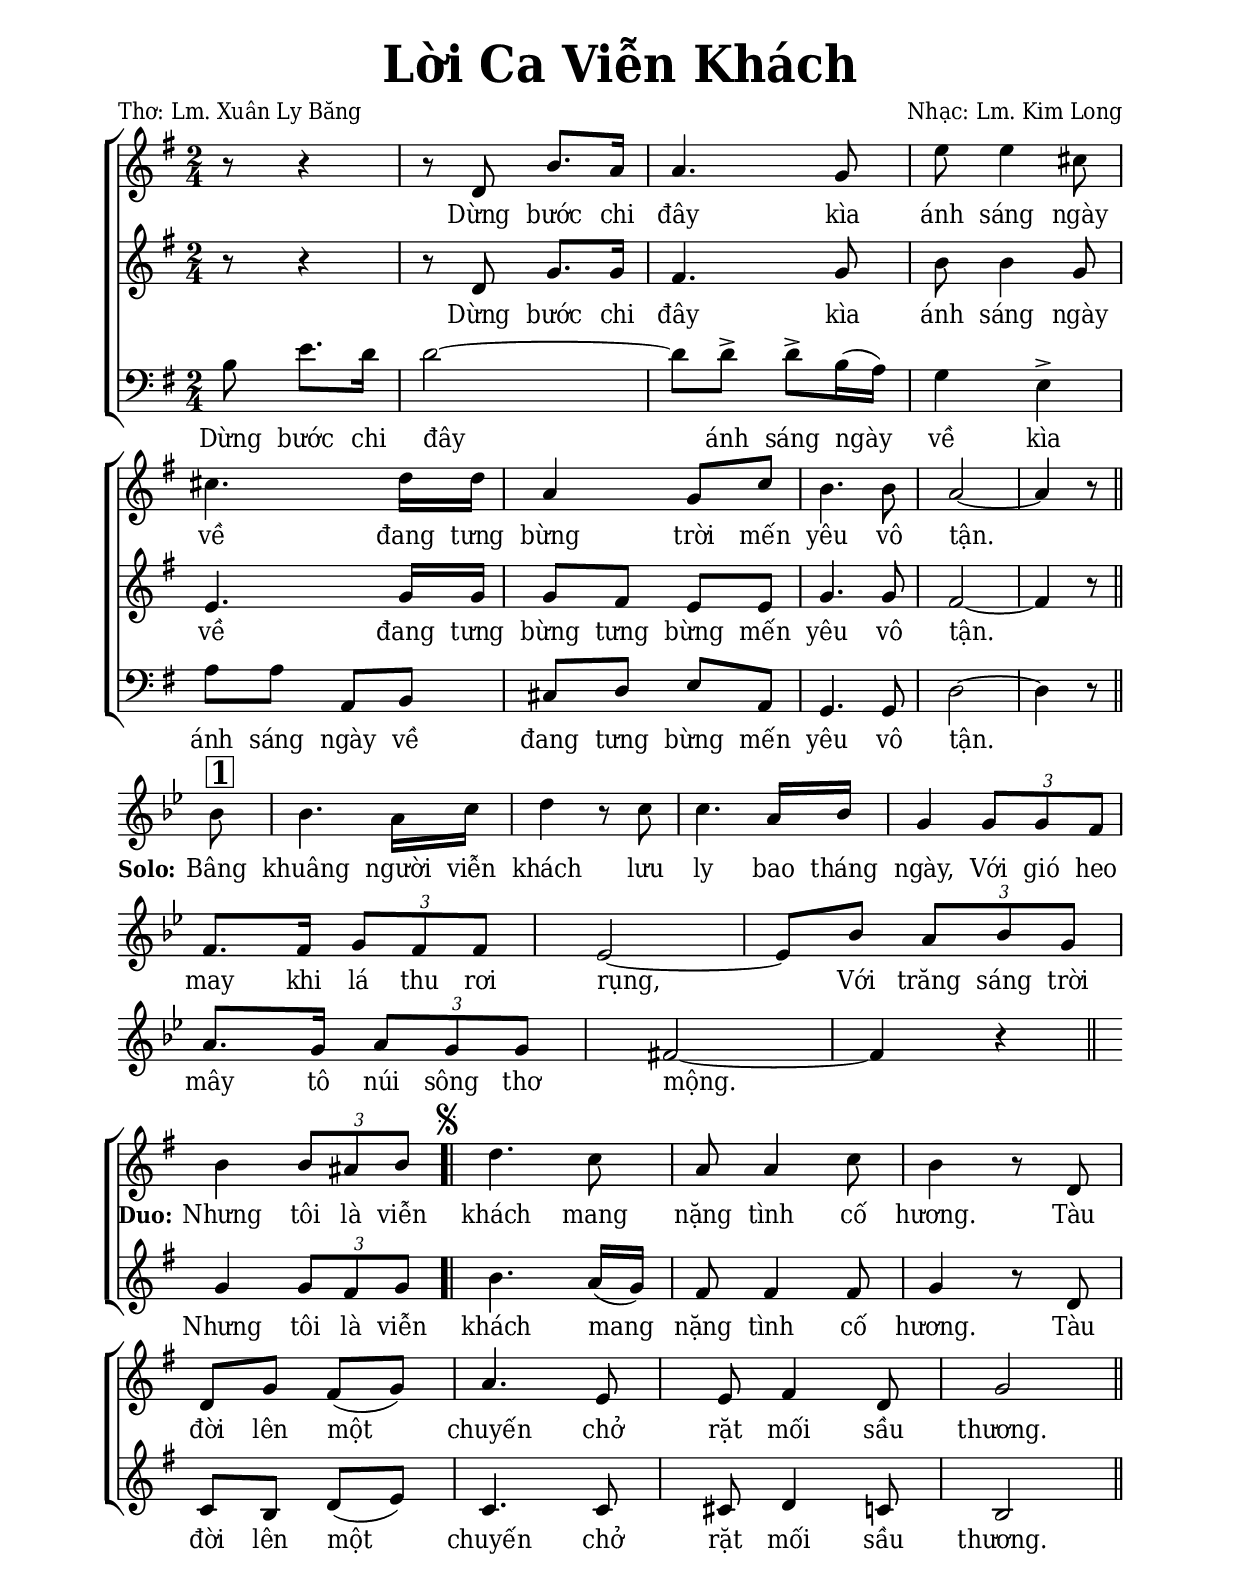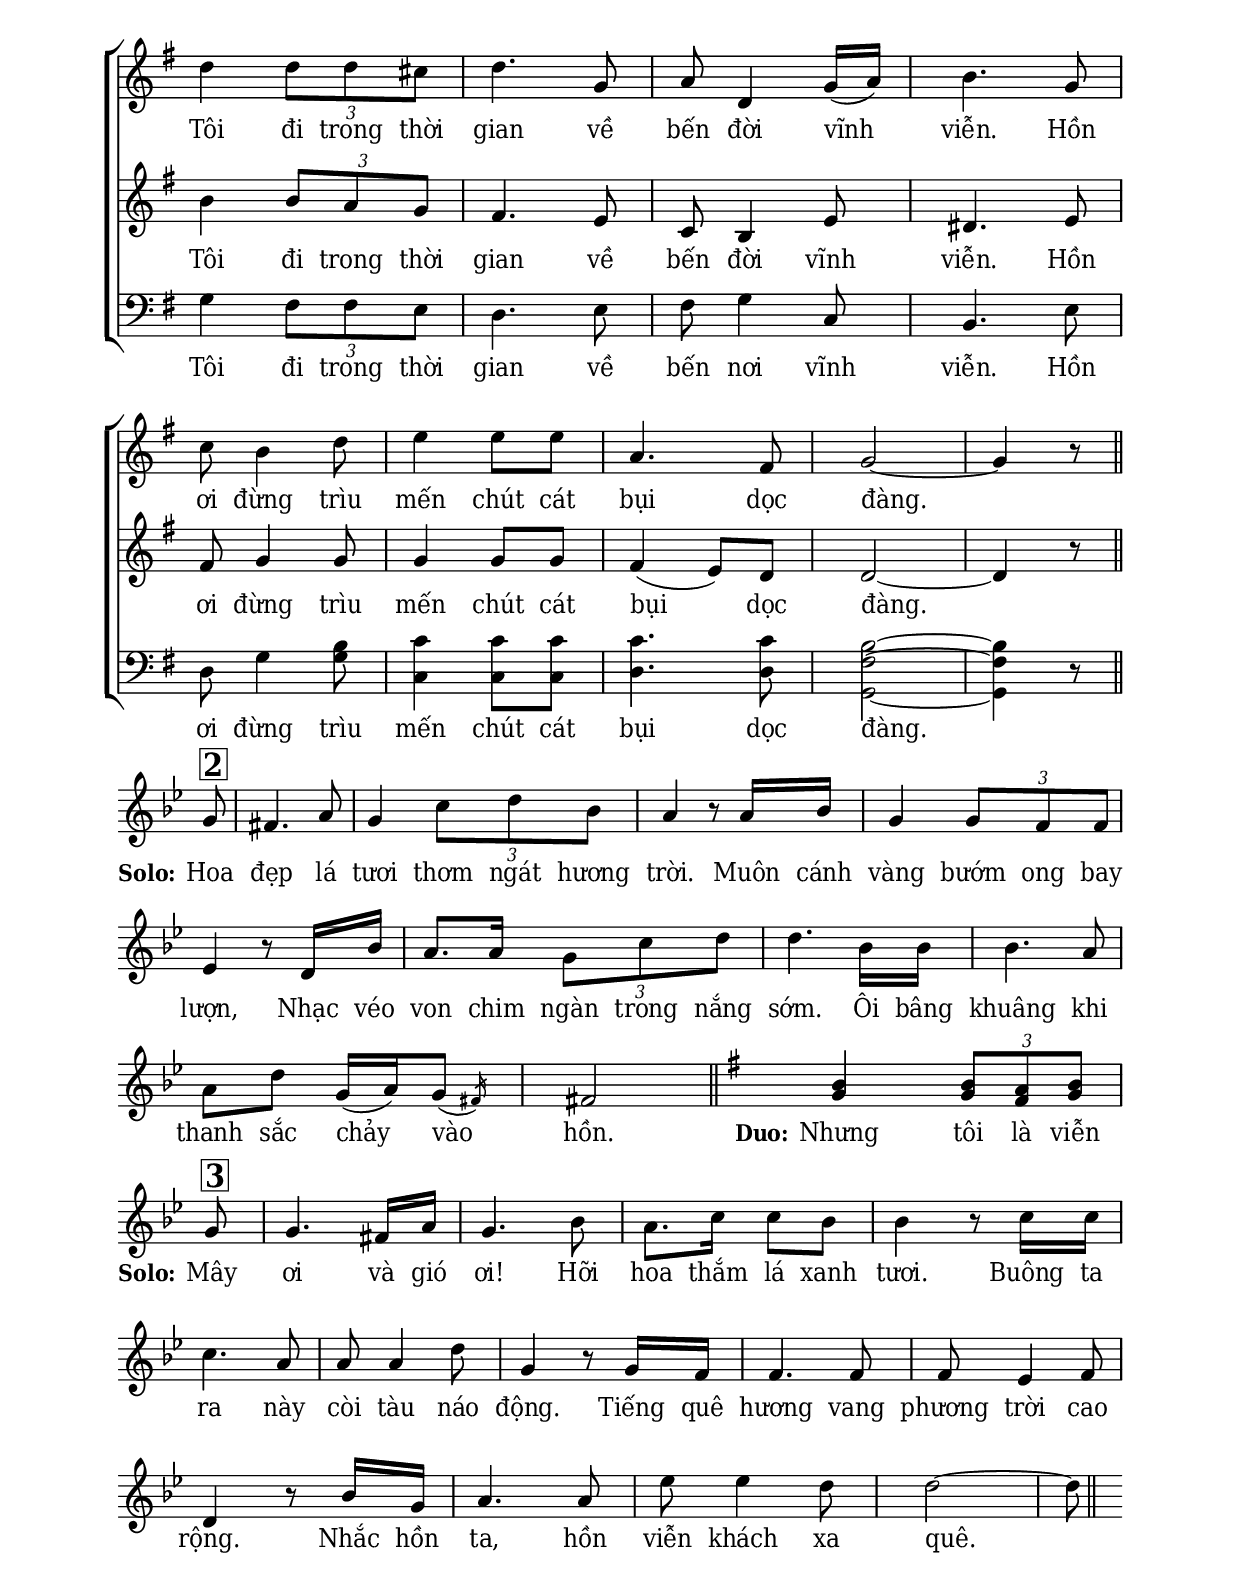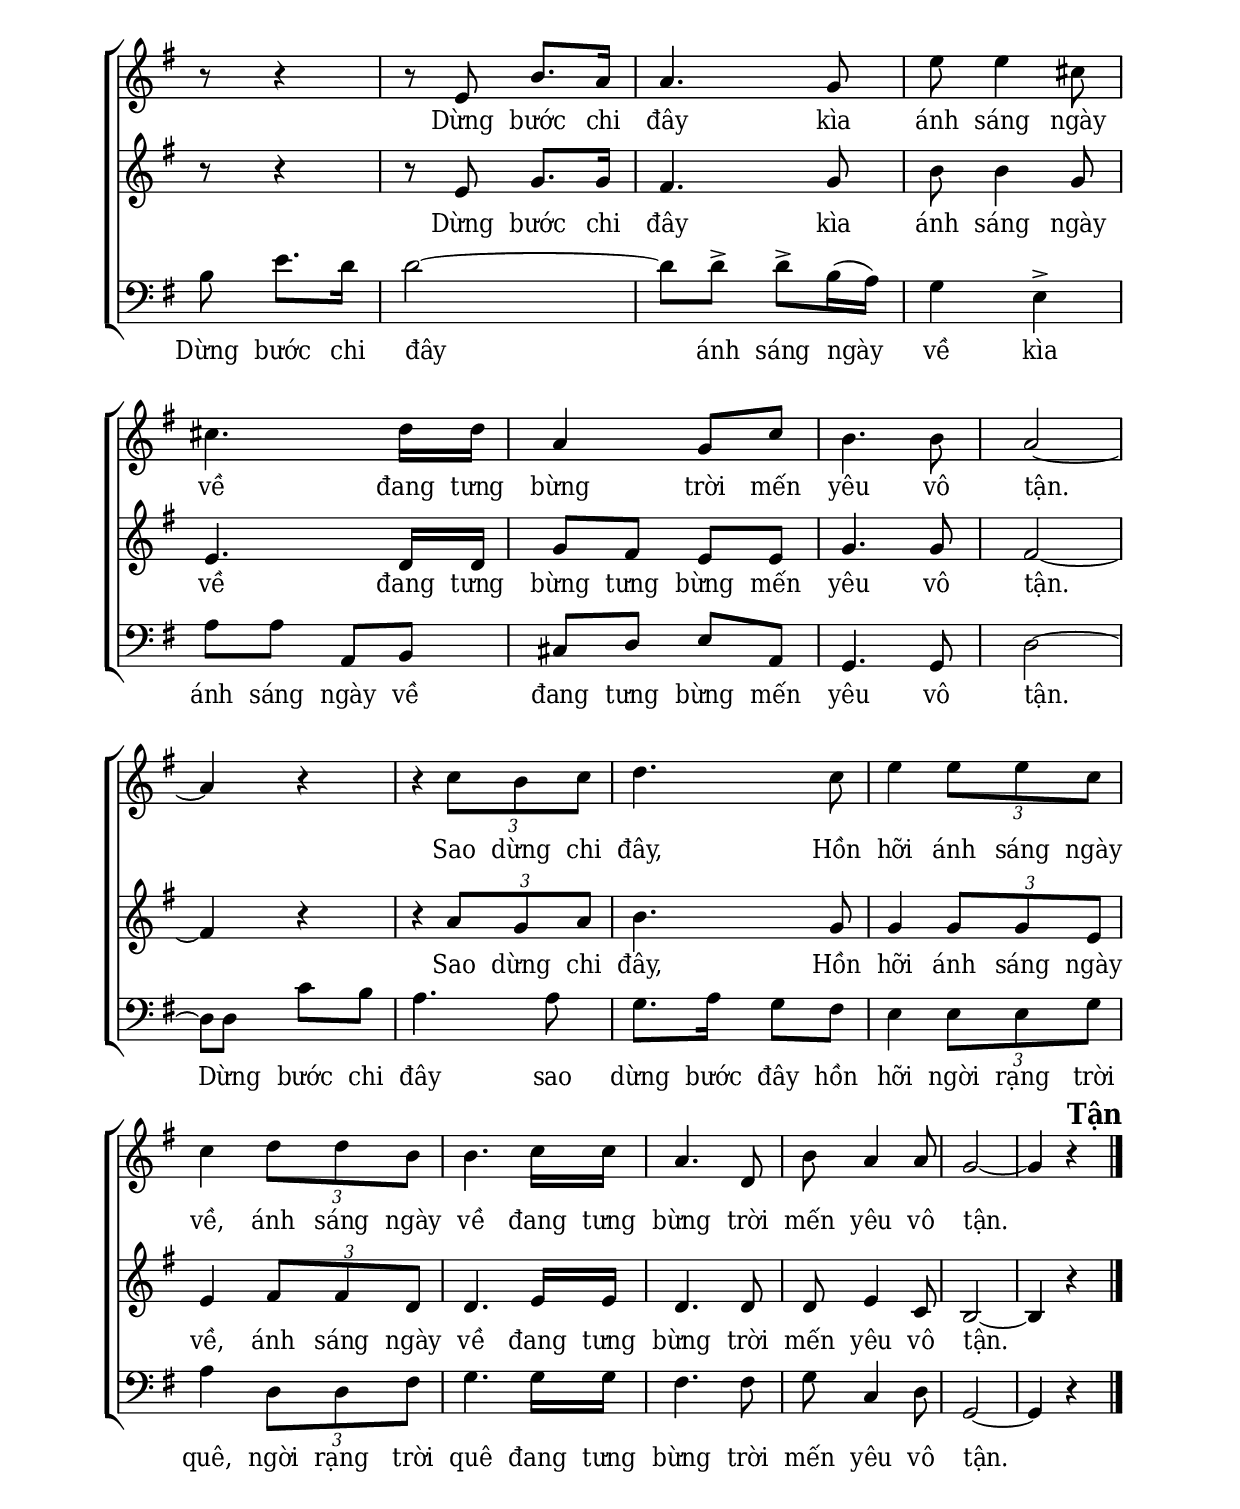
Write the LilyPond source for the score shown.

% Cài đặt chung
\version "2.22.1"
\include "english.ly"

\header {
  title = \markup { \fontsize #3 "Lời Ca Viễn Khách" }
  poet = "Thơ: Lm. Xuân Ly Băng"
  composer = "Nhạc: Lm. Kim Long"
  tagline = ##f
}

% Nhạc
nhacPhienKhucSop = \relative c' {
  \set Staff.printKeyCancellation = ##f
  \set Staff.explicitKeySignatureVisibility = #end-of-line-invisible
  \partial 4. r8 r4 |
  r8 d b'8. a16 |
  a4. g8 |
  e' e4 cs8 |
  cs4. d16 d |
  a4 g8 c |
  b4. b8 |
  a2 ~ |
  a4 r8 \bar "||" \break
  
  \key bf \major
  <>^\markup { \fontsize #3 \box \bold 1 }
  bf8 |
  bf4. a16 c |
  d4 r8 c |
  c4. a16 bf |
  g4 \tuplet 3/2 { g8 g f } |
  f8. f16 \tuplet 3/2 { g8 f f } |
  ef2 ~ |
  ef8 bf' \tuplet 3/2 { a8 bf g } |
  a8. g16 \tuplet 3/2 { a8 g g } |
  fs2 ~ |
  fs4 r \bar "||" \break
  
  \key g \major b4 \tuplet 3/2 { b8 as b }
  \once \override Score.RehearsalMark.font-size = #0.1
  \mark \markup { \musicglyph #"scripts.segno" }
  \bar ".|"
  d4. c8 |
  a a4 c8 |
  b4 r8 d, |
  d g fs (g) |
  a4. e8 |
  e fs4 d8 |
  g2 \bar "||" \break
  
  d'4 \tuplet 3/2 { d8 d cs } |
  d4. g,8 |
  a d,4 g16 (a) |
  b4. g8 |
  c b4 d8 |
  e4 e8 e |
  a,4. fs8 |
  g2 ~ |
  g4 r8 \bar "||" \break
  
  \key bf \major
  <>^\markup { \fontsize #3 \box \bold 2 }
  g8 |
  fs4. a8 |
  g4 \tuplet 3/2 { c8 d bf } |
  a4 r8 a16 bf |
  g4 \tuplet 3/2 { g8 f f } |
  ef4 r8 d16 bf' |
  a8. a16 \tuplet 3/2 { g8 c d } |
  d4. bf16 bf |
  bf4. a8 |
  a d g,16 (a)
  \afterGrace g8 ({
    \override Flag.stroke-style = #"grace"
    fs16)}
  \revert Flag.stroke-style
  |
  fs2 \bar "||"
  \key g \major
  <b g>4 \tuplet 3/2 { <b g>8 <a fs> <b g> }
  | \break
  
  \partial 8
  \key bf \major
  <>^\markup { \fontsize #3 \box \bold 3 }
  g8 |
  g4. fs16 a |
  g4. bf8 |
  a8. c16 c8 bf |
  bf4 r8 c16 c |
  c4. a8 |
  a a4 d8 |
  g,4 r8 g16 f |
  f4. f8 |
  f ef4 f8 |
  d4 r8 bf'16 g |
  a4. a8 |
  ef' ef4 d8 |
  d2 ~ |
  d8 \bar "||" \break
  
  \key g \major
  r8 r4 |
  r8 e, b'8. a16 |
  a4. g8 |
  e' e4 cs8 |
  cs4. d16 d |
  a4 g8 c |
  b4. b8 |
  a2 ~ |
  a4 r |
  r \tuplet 3/2 { c8 b c } |
  d4. c8 |
  e4 \tuplet 3/2 { e8 e c } |
  c4 \tuplet 3/2 { d8 d b } |
  b4. c16 c |
  a4. d,8 |
  b' a4 a8 |
  g2 ~ |
  g4 r
  ^\markup { \fontsize #2 \bold "Tận" }
  \bar "|."
}

nhacPhienKhucAlto = \relative c' {
  \set Staff.printKeyCancellation = ##f
  r8 r4 |
  r8 d g8. g16 |
  fs4. g8 |
  b b4 g8 |
  e4. g16 g |
  g8 fs e e |
  g4. g8 |
  fs2 ~ |
  fs4 r8
  r8
  R2*10
  
  \key g \major
  g4 \tuplet 3/2 { g8 fs g } |
  b4. a16 (g) |
  fs8 fs4 fs8 |
  g4 r8 d |
  c b d (e) |
  c4. c8 |
  cs d4 c!8 |
  b2
  
  b'4 \tuplet 3/2 { b8 a g } |
  fs4. e8 |
  c b4 e8 |
  ds4. e8 |
  fs g4 g8 |
  g4 g8 g |
  fs4 (e8) d |
  d2 ~ |
  d4 r8
  
  r8
  R2*10
  r8
  R2*14
  r8
  
  \key g \major
  r8 r4 |
  r8 e8 g8. g16 |
  fs4. g8 |
  b b4 g8 |
  e4. d16 d |
  g8 fs e e |
  g4. g8 |
  fs2 ~ |
  fs4 r |
  r \tuplet 3/2 { a8 g a } |
  b4. g8 |
  g4 \tuplet 3/2 { g8 g e } |
  e4 \tuplet 3/2 { fs8 fs d } |
  d4. e16 e |
  d4. d8 |
  d e4 c8 |
  b2 ~ |
  b4 r
}

nhacPhienKhucBas = \relative c' {
  \set Staff.printKeyCancellation = ##f
  b8 e8. d16 |
  d2 ~ |
  d8 d ^> d ^> b16 (a) |
  g4 e ^> |
  a8 a a, b |
  cs d e a, |
  g4. g8 |
  d'2 ~ |
  d4 r8
  r8
  R2*18
  
  g4 \tuplet 3/2 { fs8 fs e } |
  d4. e8 |
  fs g4 c,8 |
  b4. e8 |
  d g4
  <<
    {
      b8 |
      c4 c8 c |
      c4. c8 |
      <b fs>2 ~ |
      <b fs>4
    }
    {
      g8 c,4 c8 c |
      d4. d8 |
      g,2 ~ |
      g4
    }
  >>
  r8
  r8 |
  R2*10
  r8
  R2*14
  r8
  
  b'8 e8. d16 |
  d2 ~ |
  d8 d ^> d ^> b16 (a) |
  g4 e ^> |
  a8 a a, b |
  cs d e a, |
  g4. g8 |
  d'2 ~ |
  d8 d c' b |
  a4. a8 |
  g8. a16 g8 fs |
  e4 \tuplet 3/2 { e8 e g } |
  a4 \tuplet 3/2 { d,8 d fs } |
  g4. g16 g |
  fs4. fs8 |
  g8 c,4 d8 |
  g,2 ~ |
  g4 r
}

% Lời
loiPhienKhucSop = \lyricmode {
  Dừng bước chi đây kìa ánh sáng ngày về
  đang tưng bừng trời mến yêu vô tận.
  \set stanza = "Solo:"
  Bâng khuâng người viễn khách lưu ly bao tháng ngày,
  Với gió heo may khi lá thu rơi rụng,
  Với trăng sáng trời mây tô núi sông thơ mộng.
  \set stanza = "Duo:"
  Nhưng tôi là viễn khách mang nặng tình cố hương.
  Tàu đời lên một chuyến chở rặt mối sầu thương.
  
  Tôi đi trong thời gian về bến đời vĩnh viễn.
  Hồn ơi đừng trìu mến chút cát bụi dọc đàng.
  \set stanza = "Solo:"
  Hoa đẹp lá tươi thơm ngát hương trời.
  Muôn cánh vàng bướm ong bay lượn,
  Nhạc véo von chim ngàn trong nắng sớm.
  Ôi bâng khuâng khi thanh sắc chảy vào hồn.
  \set stanza = "Duo:"
  Nhưng tôi là viễn
  
  \set stanza = "Solo:"
  Mây ơi và gió ơi!
  Hỡi hoa thắm lá xanh tươi.
  Buông ta ra này còi tàu náo động.
  Tiếng quê hương vang phương trời cao rộng.
  Nhắc hồn ta, hồn viễn khách xa quê.
  
  Dừng bước chi đây kìa ánh sáng ngày về
  đang tưng bừng trời mến yêu vô tận.
  Sao dừng chi đây, Hồn hỡi ánh sáng ngày về,
  ánh sáng ngày về đang tưng bừng trời mến yêu vô tận.
}

loiPhienKhucAlto = \lyricmode {
  Dừng bước chi đây kìa ánh sáng ngày về
  đang tưng bừng
  tưng bừng mến yêu vô tận.
  Nhưng tôi là viễn khách mang nặng tình cố hương.
  Tàu đời lên một chuyến chở rặt mối sầu thương.
  
  Tôi đi trong thời gian về bến đời vĩnh viễn.
  Hồn ơi đừng trìu mến chút cát bụi dọc đàng.
  
  Dừng bước chi đây kìa ánh sáng ngày về
  đang tưng bừng
  tưng bừng mến yêu vô tận.
  Sao dừng chi đây, Hồn hỡi ánh sáng ngày về,
  ánh sáng ngày về đang tưng bừng trời mến yêu vô tận.
}

loiPhienKhucBas = \lyricmode {
  Dừng bước chi đây ánh sáng ngày về
  kìa ánh sáng ngày về đang tưng bừng mến yêu vô tận.
  
  Tôi đi trong thời gian về bến nơi vĩnh viễn.
  Hồn ơi đừng trìu mến chút cát bụi dọc đàng.
  
  Dừng bước chi đây ánh sáng ngày về
  kìa ánh sáng ngày về đang tưng bừng mến yêu vô tận.
  Dừng bước chi đây sao dừng bước đây hồn hỡi
  ngời rạng trời quê, ngời rạng trời quê
  đang tưng bừng trời mến yêu vô tận.
}

% Dàn trang
\paper {
  #(set-paper-size "a4")
  top-margin = 17\mm
  bottom-margin = 20\mm
  left-margin = 20\mm
  right-margin = 20\mm
  indent = #0
  #(define fonts
    (make-pango-font-tree
      "Deja Vu Serif Condensed"
      "Deja Vu Serif Condensed"
      "Deja Vu Serif Condensed"
      (/ 20 20)))
  print-page-number = #f
  page-count = #3
  %ragged-bottom = ##t
  ragged-last-bottom = ##t
}

TongNhip = {
  \key g \major \time 2/4
  \set Timing.beamExceptions = #'()
  \set Timing.baseMoment = #(ly:make-moment 1/4)
  \set Timing.beatStructure = #'(1 1)
}

% Đổi kích thước nốt cho bè phụ
notBePhu =
#(define-music-function (font-size music) (number? ly:music?)
   (for-some-music
     (lambda (m)
       (if (music-is-of-type? m 'rhythmic-event)
           (begin
             (set! (ly:music-property m 'tweaks)
                   (cons `(font-size . ,font-size)
                         (ly:music-property m 'tweaks)))
             #t)
           #f))
     music)
   music)

\score {
  \new ChoirStaff <<
    \new Staff <<
      \new Voice = "beSop" {
        \clef treble \TongNhip \nhacPhienKhucSop
      }
      \new Lyrics \lyricsto beSop \loiPhienKhucSop
    >>
    \new Staff <<
      \new Voice = "beAlto" {
        \clef treble \TongNhip \nhacPhienKhucAlto
      }
      \new Lyrics \lyricsto beAlto \loiPhienKhucAlto
    >>
    %{
    \new Staff \with {
        \consists "Merge_rests_engraver"
        printPartCombineTexts = ##f
      }
      <<
      \new Voice \TongNhip \partCombine 
        \nhacPhienKhucSop
        \notBePhu -3 { \nhacPhienKhucAlto }
      \new NullVoice = beSop \nhacPhienKhucSop
      \new Lyrics \lyricsto beSop \loiPhienKhucSop
      \new NullVoice = beAlto \nhacPhienKhucAlto
      \new Lyrics \lyricsto beAlto \loiPhienKhucAlto
      >>
    %}
    \new Staff <<
        \clef bass
        \new Voice = beBas {
          \TongNhip \nhacPhienKhucBas
        }
      \new Lyrics \lyricsto beBas \loiPhienKhucBas
    >>
  >>
  \layout {
    \override Lyrics.LyricSpace.minimum-distance = #1.5
    \override Score.BarNumber.break-visibility = ##(#f #f #f)
    \override Score.SpacingSpanner.uniform-stretching = ##t
    \context {
      \Staff \RemoveEmptyStaves
      \override VerticalAxisGroup.remove-first = ##t
    }
  }
}